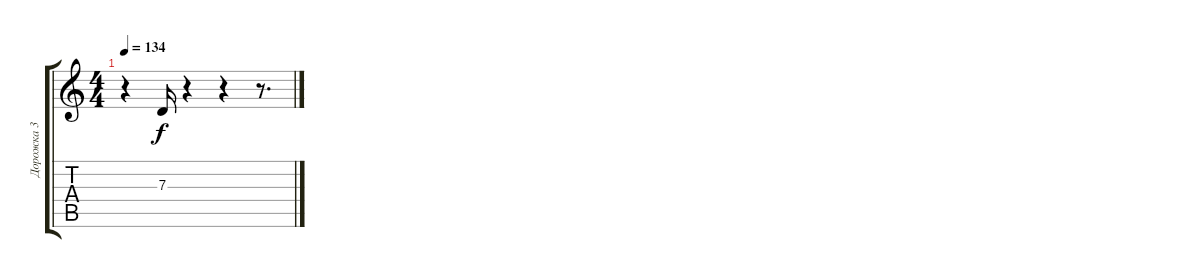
\track ("Дорожка 3" "Дорожка 3") {instrument pizzicatostrings}
\staff {score tabs}
\tuning (E4 B3 G3 D3 A2 E2) {hide}
\ts (4 4)
\tempo 134
\clef g2
\ks c
r.4{dy f instrument electricpiano2} 7.3.16 r.4 r.4 r.8{d}
